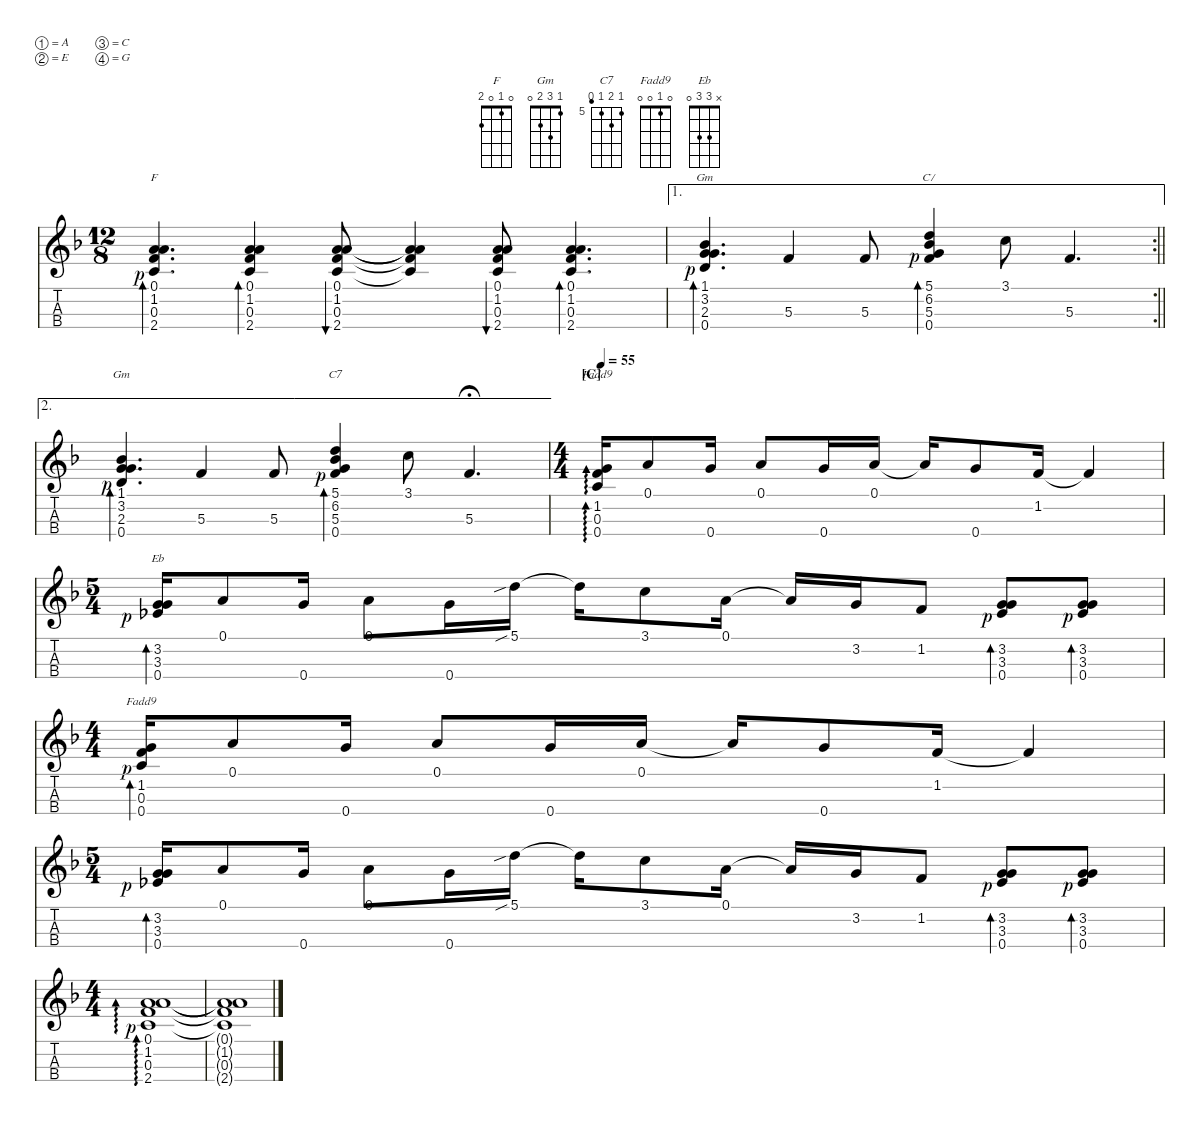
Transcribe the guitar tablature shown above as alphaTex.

\defaultSystemsLayout 4
\hideDynamics
\bracketExtendMode nobrackets
\otherSystemsTrackNameOrientation horizontal
\defaultBarNumberDisplay Hide
\track ("Ukulele" " ") {defaultSystemsLayout 4 instrument acousticguitarnylon}
\staff {score tabs}
\tuning (A4 E4 C4 G4)
\displaytranspose 0
\chord ("F" 0 1 0 2)
\chord ("Gm" 1 3 2 0)
\chord ("C7" 5 6 5 4) {firstfret 5}
\chord ("Fadd9" 0 1 0 0)
\chord ("Eb" x 3 3 0)
\ts (12 8)
\tempo (150 hide)
\clef g2
\ks f
(0.1{acc forcenatural} 1.2{acc forcenatural} 0.3{rf 1 acc forcenatural} 2.4{acc forcenatural}).4{d bd 120 ch "F" dy mf beam Up} (0.1{acc forcenatural} 1.2{acc forcenatural} 0.3{acc forcenatural} 2.4{acc forcenatural}).4{bd 120 beam Up} (0.1{acc forcenatural} 1.2{acc forcenatural} 0.3{acc forcenatural} 2.4{acc forcenatural}).8{bu 120 beam Up} (0.1{t acc forcenatural} 1.2{t acc forcenatural} 0.3{t acc forcenatural} 2.4{t acc forcenatural}).4{beam Up} (0.1{acc forcenatural} 1.2{acc forcenatural} 0.3{acc forcenatural} 2.4{acc forcenatural}).8{bu 120 beam Up} (0.1{acc forcenatural} 1.2{acc forcenatural} 0.3{acc forcenatural} 2.4{acc forcenatural}).4{d bd 50 beam Up} |
\ae 1
\rc 2
\barLineRight lightlight
(1.1{acc b} 3.2{acc forcenatural} 2.3{rf 1 acc forcenatural} 0.4{acc forcenatural}).4{d bd 120 ch "Gm" beam Up} 5.3{acc forcenatural}.4{beam Up} 5.3{acc forcenatural}.8{beam Up} (5.1{acc forcenatural} 6.2{acc b} 5.3{acc forcenatural} 0.4{rf 1 acc forcenatural}).4{bd 120 ch "C7" beam Up} 3.1{acc forcenatural}.8{beam Down} 5.3{acc forcenatural}.4{d beam Up} |
\ae 2
\tempo (150 0.75 hide)
(1.1{acc b} 3.2{acc forcenatural} 2.3{rf 1 acc forcenatural} 0.4{acc forcenatural}).4{d bd 120 ch "Gm" beam Up} 5.3{acc forcenatural}.4{beam Up} 5.3{acc forcenatural}.8{beam Up} (5.1{acc forcenatural} 6.2{acc b} 5.3{rf 1 acc forcenatural} 0.4{acc forcenatural}).4{bd 120 ch "C7" beam Up} 3.1{acc forcenatural}.8{beam Down} 5.3{acc forcenatural}.4{d fermata (medium 0.12) beam Up} |
\ts (4 4)
\beaming (8 2 2 2 2)
\section ("C" "")
\tempo 55
(1.2{acc forcenatural} 0.3{acc forcenatural} 0.4{acc forcenatural}).16{ad 60 ch "Fadd9" beam Up} 0.1{acc forcenatural}.8{beam Up} 0.4{acc forcenatural}.16{beam Up} 0.1{acc forcenatural}.8{beam Up} 0.4{acc forcenatural}.16{beam Up} 0.1{acc forcenatural}.16{beam Up} 0.1{t acc forcenatural}.16{beam Up} 0.4{acc forcenatural}.8{beam Up} 1.2{acc forcenatural}.16{beam Up} 1.2{t acc forcenatural}.4{beam Up} |
\ts (5 4)
\beaming (8 6 4)
(3.2{acc forcenatural} 3.3{rf 1 acc b} 0.4{acc forcenatural}).16{bd 60 ch "Eb" beam Up beam splitsecondary} 0.1{acc forcenatural}.8{beam Up} 0.4{acc forcenatural}.16{beam Up beam split} 0.1{acc forcenatural}.8{beam Down} 0.4{acc forcenatural}.16{beam Down} 5.1{sib acc forcenatural}.16{beam Down beam split} 5.1{t acc forcenatural}.16{beam Down beam splitsecondary} 3.1{acc forcenatural}.8{beam Down} 0.1{acc forcenatural}.16{beam Down beam split} 0.1{t acc forcenatural}.16{beam Up} 3.2{acc forcenatural}.16{beam Up} 1.2{acc forcenatural}.8{beam Up beam split} (0.4{acc forcenatural} 3.2{acc forcenatural} 3.3{rf 1 acc b}).8{bd 49 beam Up} (0.4{acc forcenatural} 3.2{acc forcenatural} 3.3{rf 1 acc b}).8{bd 49 beam Up} |
\ts (4 4)
\beaming (8 2 2 2 2)
(1.2{acc forcenatural} 0.3{rf 1 acc forcenatural} 0.4{acc forcenatural}).16{bd 60 ch "Fadd9" beam Up} 0.1{acc forcenatural}.8{beam Up} 0.4{acc forcenatural}.16{beam Up} 0.1{acc forcenatural}.8{beam Up} 0.4{acc forcenatural}.16{beam Up} 0.1{acc forcenatural}.16{beam Up} 0.1{t acc forcenatural}.16{beam Up} 0.4{acc forcenatural}.8{beam Up} 1.2{acc forcenatural}.16{beam Up} 1.2{t acc forcenatural}.4{beam Up} |
\ts (5 4)
\beaming (8 6 4)
\tempo (60 0.575 hide)
(3.2{acc forcenatural} 3.3{rf 1 acc b} 0.4{acc forcenatural}).16{bd 60 beam Up beam splitsecondary} 0.1{acc forcenatural}.8{beam Up} 0.4{acc forcenatural}.16{beam Up beam split} 0.1{acc forcenatural}.8{beam Down} 0.4{acc forcenatural}.16{beam Down} 5.1{sib acc forcenatural}.16{beam Down beam split} 5.1{t acc forcenatural}.16{beam Down beam splitsecondary} 3.1{acc forcenatural}.8{beam Down} 0.1{acc forcenatural}.16{beam Down beam split} 0.1{t acc forcenatural}.16{beam Up} 3.2{acc forcenatural}.16{beam Up} 1.2{acc forcenatural}.8{beam Up beam split} (0.4{acc forcenatural} 3.2{acc forcenatural} 3.3{rf 1 acc b}).8{bd 49 beam Up} (0.4{acc forcenatural} 3.2{acc forcenatural} 3.3{rf 1 acc b}).8{bd 49 beam Up} |
\ts (4 4)
\beaming (8 2 2 2 2)
(0.1{acc forcenatural} 1.2{acc forcenatural} 0.3{rf 1 acc forcenatural} 2.4{acc forcenatural}).1{ad 60 beam Up} |
(0.1{t acc forcenatural} 1.2{t acc forcenatural} 0.3{t acc forcenatural} 2.4{t acc forcenatural}).1{beam Up}
